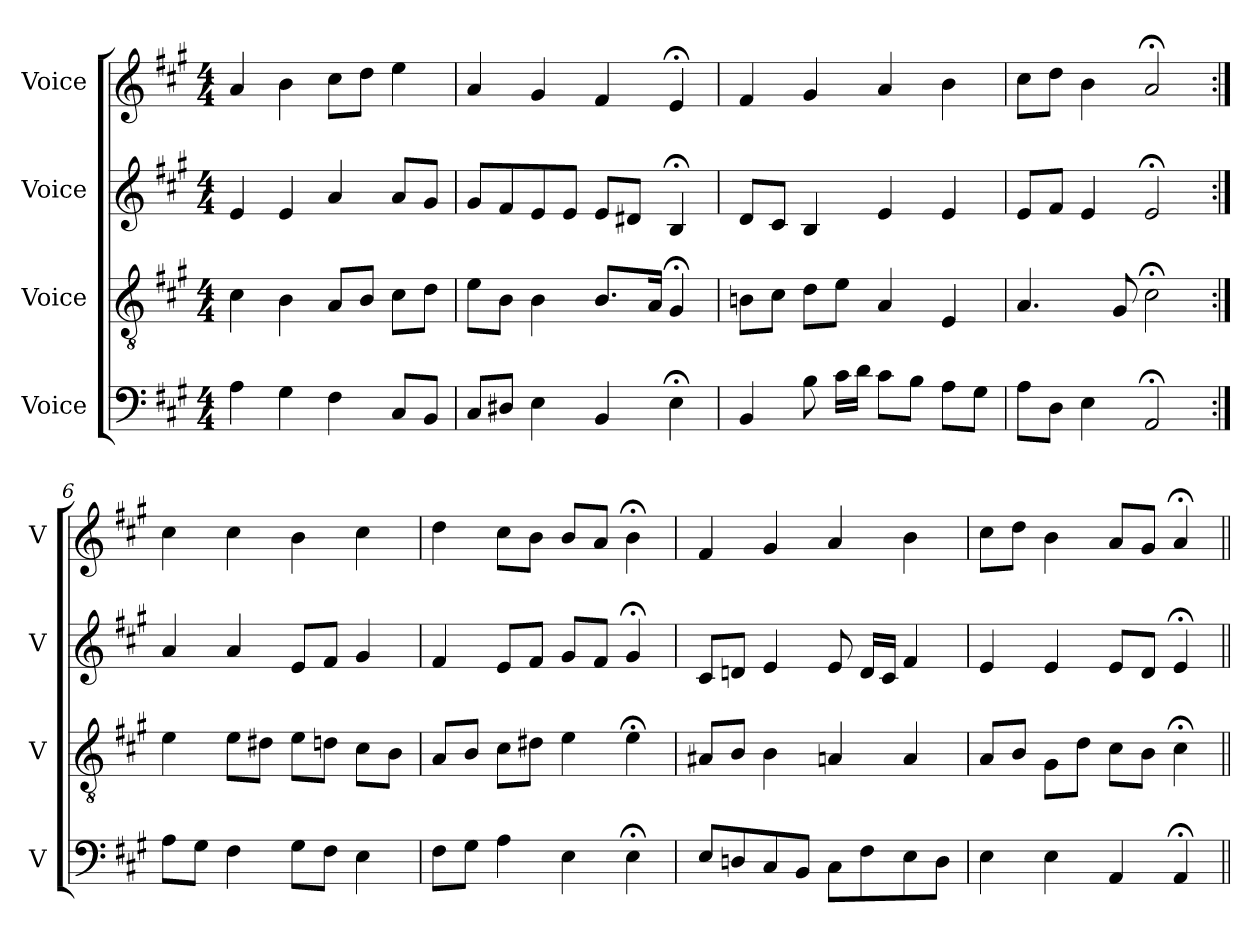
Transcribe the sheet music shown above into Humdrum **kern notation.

**kern	**kern	**kern	**kern
*part4	*part3	*part2	*part1
*staff4	*staff3	*staff2	*staff1
*I"Voice	*I"Voice	*I"Voice	*I"Voice
*I'V	*I'V	*I'V	*I'V
*clefF4	*clefGv2	*clefG2	*clefG2
*k[f#c#g#]	*k[f#c#g#]	*k[f#c#g#]	*k[f#c#g#]
*M4/4	*M4/4	*M4/4	*M4/4
=	=	=	=
4A	4c#	4e	4a
4G#	4B	4e	4b
4F#	8AL	4a	8cc#L
.	8BJ	.	8ddJ
8C#L	8c#L	8aL	4ee
8BBJ	8dJ	8g#J	.
=3	=3	=3	=3
8C#L	8eL	8g#L	4a
8D#XJ	8BJ	8f#	.
4E	4B	8e	4g#
.	.	8eJ	.
4BB	8.BL	8eL	4f#
.	.	8d#XJ	.
.	16AJk	.	.
4E;<	4G#;<	4B;<	4e;<
=4	=4	=4	=4
4BB	8BnL	8dL	4f#
.	8c#J	8c#J	.
8B	8dL	4B	4g#
16c#LL	8eJ	.	.
16dJJ	.	.	.
8c#L	4A	4e	4a
8BJ	.	.	.
8AL	4E	4e	4b
8G#J	.	.	.
=5	=5	=5	=5
8AL	4.A	8eL	8cc#L
8DJ	.	8f#J	8ddJ
4E	.	4e	4b
.	8G#	.	.
2AA;<	2c#;<	2e;<	2a;<
=6:|!	=6:|!	=6:|!	=6:|!
8AL	4e	4a	4cc#
8G#J	.	.	.
4F#	8eL	4a	4cc#
.	8d#XJ	.	.
8G#L	8eL	8eL	4b
8F#J	8dnJ	8f#J	.
4E	8c#L	4g#	4cc#
.	8BJ	.	.
=7	=7	=7	=7
8F#L	8AL	4f#	4dd
8G#J	8BJ	.	.
4A	8c#L	8eL	8cc#L
.	8d#XJ	8f#J	8bJ
4E	4e	8g#L	8bL
.	.	8f#J	8aJ
4E;<	4e;<	4g#;<	4b;<
=8	=8	=8	=8
8EL	8A#XL	8c#L	4f#
8Dn	8BJ	8dnJ	.
8C#	4B	4e	4g#
8BBJ	.	.	.
8C#L	4An	8e	4a
8F#	.	16dLL	.
.	.	16c#JJ	.
8E	4A	4f#	4b
8DJ	.	.	.
=9	=9	=9	=9
4E	8AL	4e	8cc#L
.	8BJ	.	8ddJ
4E	8G#L	4e	4b
.	8dJ	.	.
4AA	8c#L	8eL	8aL
.	8BJ	8dJ	8g#J
4AA;<	4c#;<	4e;<	4a;<
=||	=||	=||	=||
*-	*-	*-	*-
